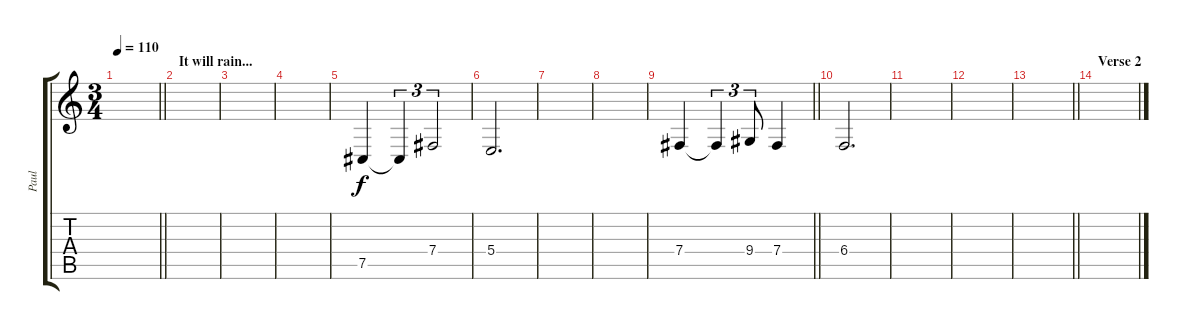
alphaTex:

\track ("Paul" "Paul") {instrument altosax}
\staff {score tabs}
\tuning (Db4 Ab3 E3 B2 Gb2 Db2) {hide}
\ts (3 4)
\tempo 110
\clef g2
\barLineRight lightlight
\ks c
|
\section ("" "It will rain...")
|
|
|
7.5.4 7.5{t}.4{tu (3 2)} 7.4.2{tu (3 2)} |
5.4.2{d} |
|
|
\barLineRight lightlight
7.4.4 7.4{t}.4{tu (3 2)} 9.4.8{tu (3 2)} 7.4.4 |
6.4.2{d} |
|
|
\barLineRight lightlight
|
\section ("" "Verse 2")
